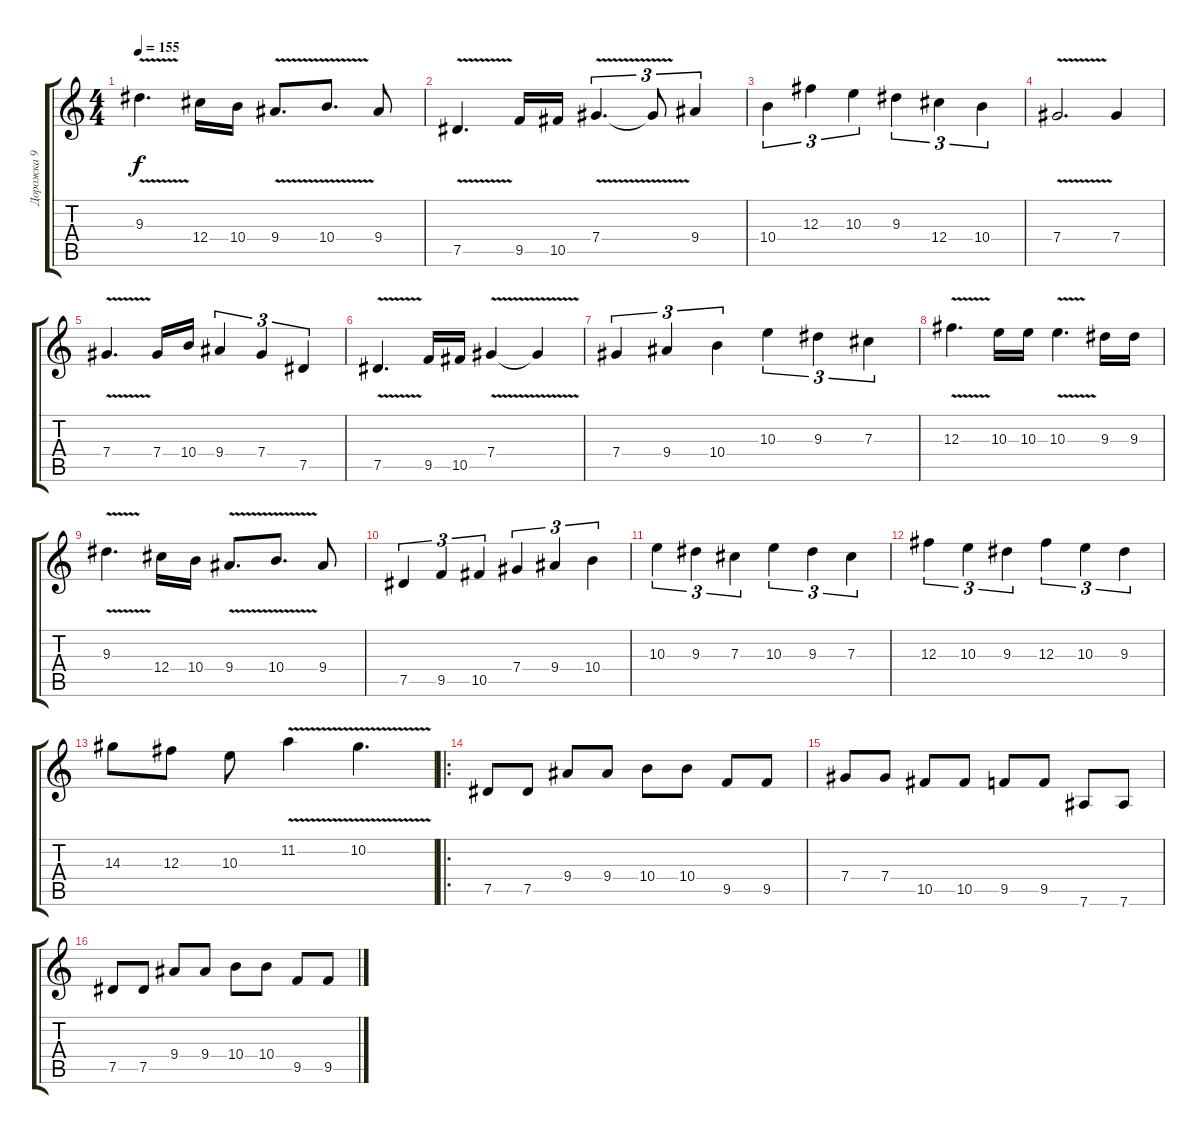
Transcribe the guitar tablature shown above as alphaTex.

\track ("Дорожка 9" "Дорожка 9") {instrument distortionguitar}
\staff {score tabs}
\tuning (Eb4 Bb3 Gb3 Db3 Ab2 Eb2) {hide}
\ts (4 4)
\tempo 155
\clef g2
\ks c
9.3{v}.4{d dy f} 12.4.16 10.4.16 9.4{v}.8{d} 10.4{v}.8{d} 9.4.8 |
7.5{v}.4{d} 9.5.16 10.5.16 7.4{v}.4{d tu (3 2)} 7.4{t}.8{tu (3 2)} 9.4.4{tu (3 2)} |
10.4.4{tu (3 2)} 12.3.4{tu (3 2)} 10.3.4{tu (3 2)} 9.3.4{tu (3 2)} 12.4.4{tu (3 2)} 10.4.4{tu (3 2)} |
7.4{v}.2{d} 7.4.4 |
7.4{v}.4{d} 7.4.16 10.4.16 9.4.4{tu (3 2)} 7.4.4{tu (3 2)} 7.5.4{tu (3 2)} |
7.5{v}.4{d} 9.5.16 10.5.16 7.4{v}.4 7.4{t}.4 |
7.4.4{tu (3 2)} 9.4.4{tu (3 2)} 10.4.4{tu (3 2)} 10.3.4{tu (3 2)} 9.3.4{tu (3 2)} 7.3.4{tu (3 2)} |
12.3{v}.4{d} 10.3.16 10.3.16 10.3{v}.4{d} 9.3.16 9.3.16 |
9.3{v}.4{d} 12.4.16 10.4.16 9.4{v}.8{d} 10.4{v}.8{d} 9.4.8 |
7.5.4{tu (3 2)} 9.5.4{tu (3 2)} 10.5.4{tu (3 2)} 7.4.4{tu (3 2)} 9.4.4{tu (3 2)} 10.4.4{tu (3 2)} |
10.3.4{tu (3 2)} 9.3.4{tu (3 2)} 7.3.4{tu (3 2)} 10.3.4{tu (3 2)} 9.3.4{tu (3 2)} 7.3.4{tu (3 2)} |
12.3.4{tu (3 2)} 10.3.4{tu (3 2)} 9.3.4{tu (3 2)} 12.3.4{tu (3 2)} 10.3.4{tu (3 2)} 9.3.4{tu (3 2)} |
14.3.8 12.3.8 10.3.8 11.2{v}.4 10.2{v}.4{d} |
\ro
7.5.8 7.5.8 9.4.8 9.4.8 10.4.8 10.4.8 9.5.8 9.5.8 |
7.4.8 7.4.8 10.5.8 10.5.8 9.5.8 9.5.8 7.6.8 7.6.8 |
7.5.8 7.5.8 9.4.8 9.4.8 10.4.8 10.4.8 9.5.8 9.5.8
